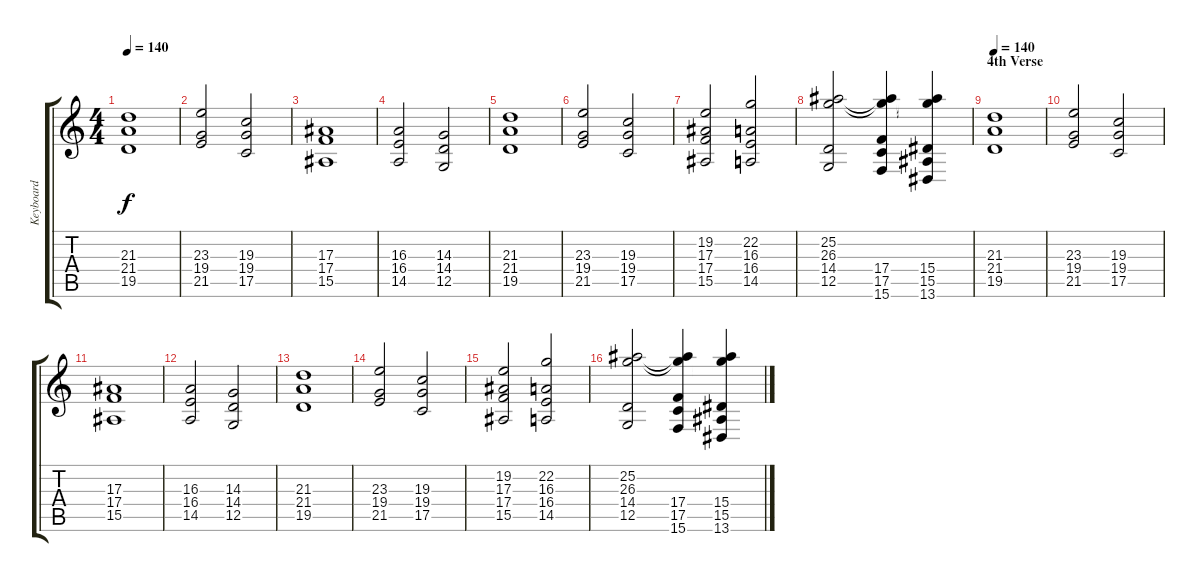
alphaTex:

\track ("Keyboard" "Keyboard") {instrument stringensemble1}
\staff {score tabs}
\tuning (D4 A3 F3 C3 G2 D2) {hide}
\ts (4 4)
\tempo 140
\clef g2
\ks c
(21.3 21.4 19.5).1{dy f volume 12 instrument stringensemble1} |
(23.3 19.4 21.5).2 (19.3 19.4 17.5).2 |
(17.3 17.4 15.5).1 |
(16.3 16.4 14.5).2 (14.3 14.4 12.5).2 |
(21.3 21.4 19.5).1 |
(23.3 19.4 21.5).2 (19.3 19.4 17.5).2 |
(19.2 17.3 17.4 15.5).2 (22.2 16.3 16.4 14.5).2 |
(25.2 26.3 14.4 12.5).2 (25.2{t} 26.3{t} 17.4 17.5 15.6).4 (25.2{t} 26.3{t} 15.4 15.5 13.6).4 |
\section ("" "4th Verse")
\tempo 140
(21.3 21.4 19.5).1{volume 11 instrument stringensemble1} |
(23.3 19.4 21.5).2 (19.3 19.4 17.5).2 |
(17.3 17.4 15.5).1 |
(16.3 16.4 14.5).2 (14.3 14.4 12.5).2 |
(21.3 21.4 19.5).1 |
(23.3 19.4 21.5).2 (19.3 19.4 17.5).2 |
(19.2 17.3 17.4 15.5).2 (22.2 16.3 16.4 14.5).2 |
(25.2 26.3 14.4 12.5).2 (25.2{t} 26.3{t} 17.4 17.5 15.6).4 (25.2{t} 26.3{t} 15.4 15.5 13.6).4
